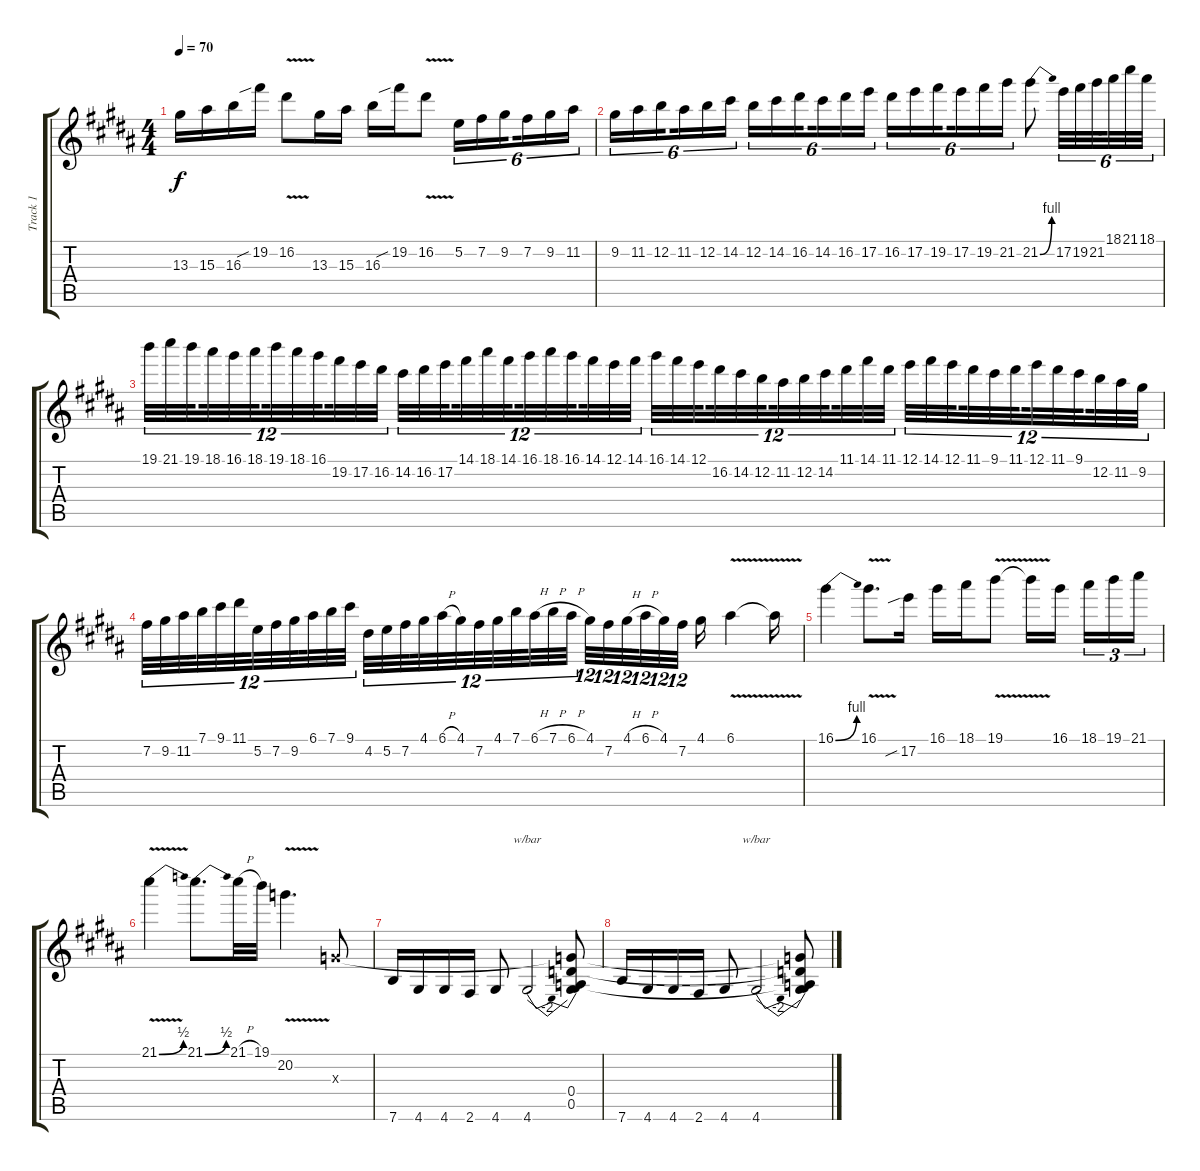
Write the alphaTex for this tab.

\track ("Track 1" "Track 1") {instrument overdrivenguitar}
\staff {score tabs}
\tuning (E4 B3 G3 D3 A2 E2) {hide}
\ts (4 4)
\tempo 70
\clef g2
\ks b
13.3.16{dy f} 15.3.16 16.3.16 19.2{sib}.16 16.2{v}.8 13.3.16 15.3.16 16.3.16 19.2{sib}.16 16.2{v}.8 5.2.16{tu (6 4)} 7.2.16{tu (6 4)} 9.2.16{tu (6 4) beam splitsecondary} 7.2.16{tu (6 4)} 9.2.16{tu (6 4)} 11.2.16{tu (6 4)} |
9.2.16{tu (6 4)} 11.2.16{tu (6 4)} 12.2.16{tu (6 4) beam splitsecondary} 11.2.16{tu (6 4)} 12.2.16{tu (6 4)} 14.2.16{tu (6 4)} 12.2.16{tu (6 4)} 14.2.16{tu (6 4)} 16.2.16{tu (6 4) beam splitsecondary} 14.2.16{tu (6 4)} 16.2.16{tu (6 4)} 17.2.16{tu (6 4)} 16.2.16{tu (6 4)} 17.2.16{tu (6 4)} 19.2.16{tu (6 4) beam splitsecondary} 17.2.16{tu (6 4)} 19.2.16{tu (6 4)} 21.2.16{tu (6 4)} 21.2{be (bend 0 0 60 4)}.8 17.2.32{tu (6 4)} 19.2.32{tu (6 4)} 21.2.32{tu (6 4) beam splitsecondary} 18.1.32{tu (6 4)} 21.1.32{tu (6 4)} 18.1.32{tu (6 4)} |
19.1.32{tu (12 8)} 21.1.32{tu (12 8)} 19.1.32{tu (12 8) beam splitsecondary} 18.1.32{tu (12 8)} 16.1.32{tu (12 8)} 18.1.32{tu (12 8) beam splitsecondary} 19.1.32{tu (12 8)} 18.1.32{tu (12 8)} 16.1.32{tu (12 8) beam splitsecondary} 19.2.32{tu (12 8)} 17.2.32{tu (12 8)} 16.2.32{tu (12 8)} 14.2.32{tu (12 8)} 16.2.32{tu (12 8)} 17.2.32{tu (12 8) beam splitsecondary} 14.1.32{tu (12 8)} 18.1.32{tu (12 8)} 14.1.32{tu (12 8) beam splitsecondary} 16.1.32{tu (12 8)} 18.1.32{tu (12 8)} 16.1.32{tu (12 8) beam splitsecondary} 14.1.32{tu (12 8)} 12.1.32{tu (12 8)} 14.1.32{tu (12 8)} 16.1.32{tu (12 8)} 14.1.32{tu (12 8)} 12.1.32{tu (12 8) beam splitsecondary} 16.2.32{tu (12 8)} 14.2.32{tu (12 8)} 12.2.32{tu (12 8) beam splitsecondary} 11.2.32{tu (12 8)} 12.2.32{tu (12 8)} 14.2.32{tu (12 8) beam splitsecondary} 11.1.32{tu (12 8)} 14.1.32{tu (12 8)} 11.1.32{tu (12 8)} 12.1.32{tu (12 8)} 14.1.32{tu (12 8)} 12.1.32{tu (12 8) beam splitsecondary} 11.1.32{tu (12 8)} 9.1.32{tu (12 8)} 11.1.32{tu (12 8) beam splitsecondary} 12.1.32{tu (12 8)} 11.1.32{tu (12 8)} 9.1.32{tu (12 8) beam splitsecondary} 12.2.32{tu (12 8)} 11.2.32{tu (12 8)} 9.2.32{tu (12 8)} |
7.2.32{tu (12 8)} 9.2.32{tu (12 8)} 11.2.32{tu (12 8) beam splitsecondary} 7.1.32{tu (12 8)} 9.1.32{tu (12 8)} 11.1.32{tu (12 8) beam splitsecondary} 5.2.32{tu (12 8)} 7.2.32{tu (12 8)} 9.2.32{tu (12 8) beam splitsecondary} 6.1.32{tu (12 8)} 7.1.32{tu (12 8)} 9.1.32{tu (12 8)} 4.2.32{tu (12 8)} 5.2.32{tu (12 8)} 7.2.32{tu (12 8) beam splitsecondary} 4.1.32{tu (12 8)} 6.1{h}.32{tu (12 8)} 4.1.32{tu (12 8) beam splitsecondary} 7.2.32{tu (12 8)} 4.1.32{tu (12 8)} 7.1.32{tu (12 8) beam splitsecondary} 6.1{h}.32{tu (12 8)} 7.1{h}.32{tu (12 8)} 6.1{h}.32{tu (12 8)} 4.1.32{tu (12 8)} 7.2.32{tu (12 8)} 4.1{h}.32{tu (12 8) beam splitsecondary} 6.1{h}.32{tu (12 8)} 4.1.32{tu (12 8)} 7.2.32{tu (12 8) beam splitsecondary} 4.1.16 6.1{v}.4 6.1{t}.16 |
16.1{be (bend 0 0 60 4)}.4 16.1{v}.8{d} 17.2{sib}.16 16.1.16 18.1.16 19.1{v}.8 19.1{t}.16 16.1.16{beam splitsecondary} 18.1.16{tu (3 2)} 19.1.16{tu (3 2)} 21.1.16{tu (3 2)} |
21.1{be (bend 0 0 60 2) v}.4 21.1{be (bend 0 0 60 2)}.8{d} 21.1{h}.32 19.1.32 20.2{v}.4{d} 0.3{x}.8 |
7.6.16 4.6.16 4.6.16 2.6.16 4.6.8 4.6.2{tbe (dip default 0 0 30 -8 60 0)} (0.3{t} 0.4 0.5 4.6{t}).8 |
7.6.16 4.6.16 4.6.16 2.6.16 4.6.8 4.6.2{tbe (dip default 0 0 30 -8 60 0)} (0.3{t} 0.4{t} 0.5{t} 4.6{t}).8
